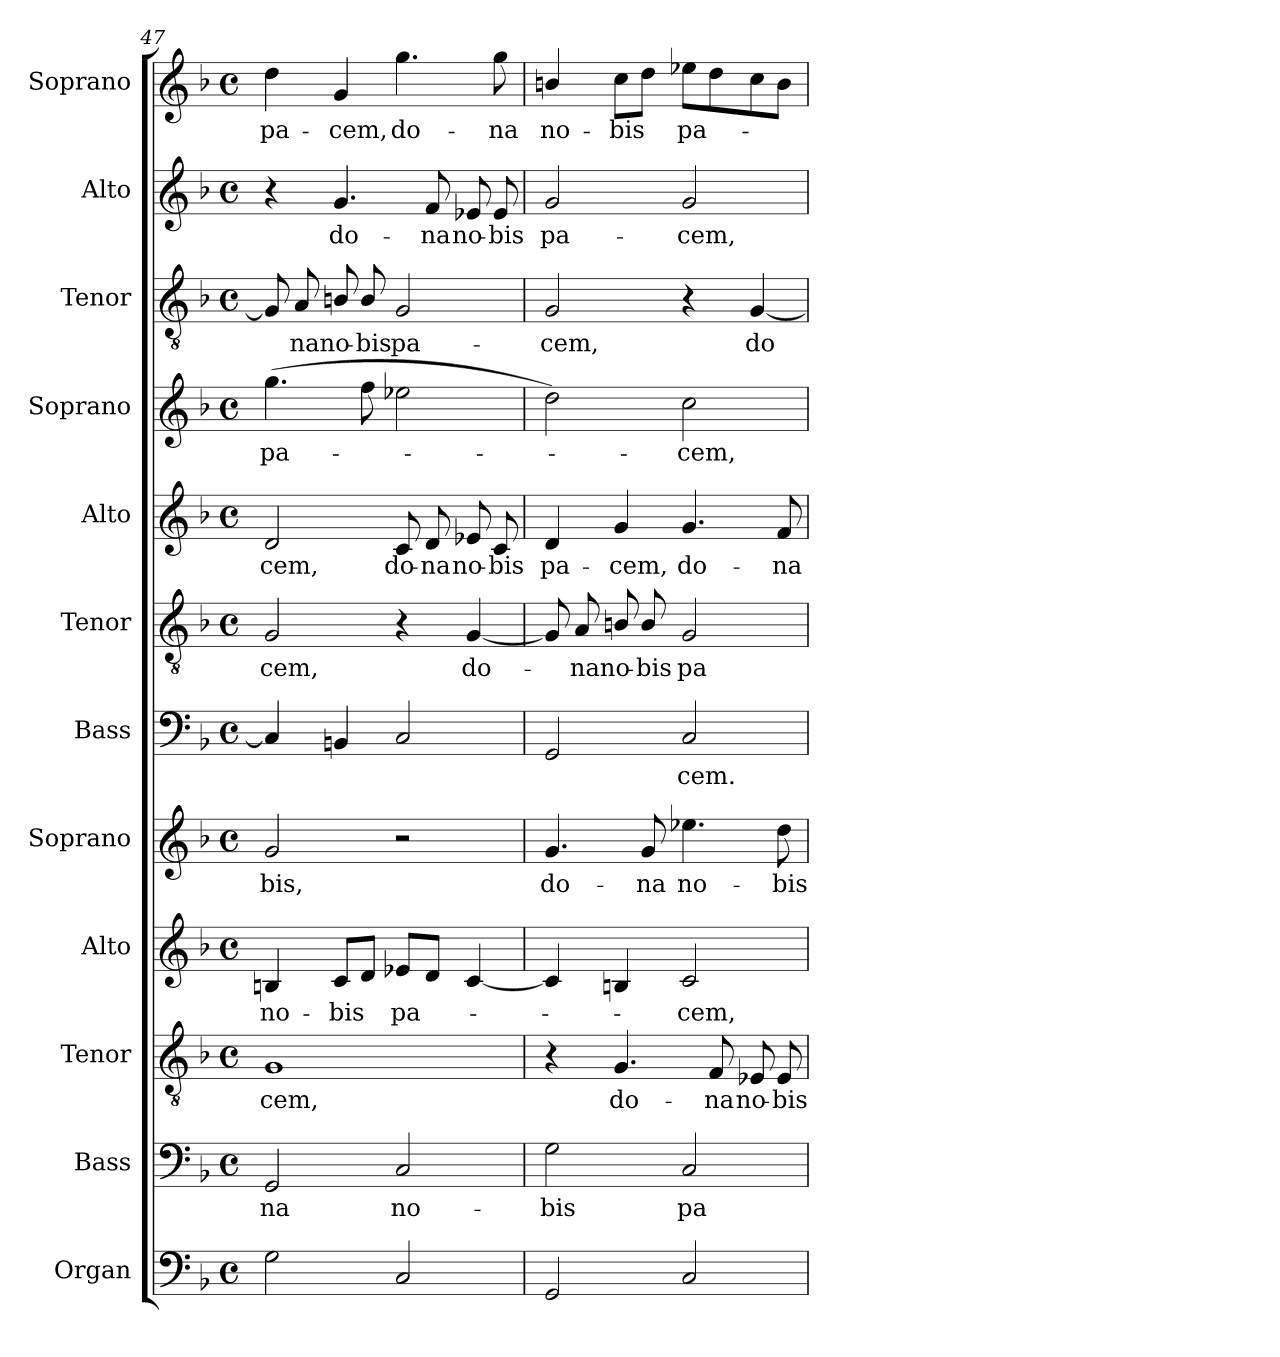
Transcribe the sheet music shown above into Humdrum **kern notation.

**kern	**kern	**text	**kern	**text	**kern	**text	**kern	**text	**kern	**text	**kern	**text	**kern	**text	**kern	**text	**kern	**text	**kern	**text	**kern	**text
*part12	*part11	*part11	*part10	*part10	*part9	*part9	*part8	*part8	*part7	*part7	*part6	*part6	*part5	*part5	*part4	*part4	*part3	*part3	*part2	*part2	*part1	*part1
*staff12	*staff11	*staff11	*staff10	*staff10	*staff9	*staff9	*staff8	*staff8	*staff7	*staff7	*staff6	*staff6	*staff5	*staff5	*staff4	*staff4	*staff3	*staff3	*staff2	*staff2	*staff1	*staff1
*I"Organ	*I"Bass	*	*I"Tenor	*	*I"Alto	*	*I"Soprano	*	*I"Bass	*	*I"Tenor	*	*I"Alto	*	*I"Soprano	*	*I"Tenor	*	*I"Alto	*	*I"Soprano	*
*I'Org.	*I'B.	*	*I'T.	*	*I'A.	*	*I'S.	*	*I'B.	*	*I'T.	*	*I'A.	*	*I'S.	*	*I'T.	*	*I'A.	*	*I'S.	*
!!LO:PB:g=z
*clefF4	*clefF4	*	*clefGv2	*	*clefG2	*	*clefG2	*	*clefF4	*	*clefGv2	*	*clefG2	*	*clefG2	*	*clefGv2	*	*clefG2	*	*clefG2	*
*	*	*	*ITrd7c12	*	*	*	*	*	*	*	*ITrd7c12	*	*	*	*	*	*ITrd7c12	*	*	*	*	*
*k[b-]	*k[b-]	*	*k[b-]	*	*k[b-]	*	*k[b-]	*	*k[b-]	*	*k[b-]	*	*k[b-]	*	*k[b-]	*	*k[b-]	*	*k[b-]	*	*k[b-]	*
*F:	*F:	*	*F:	*	*F:	*	*F:	*	*F:	*	*F:	*	*F:	*	*F:	*	*F:	*	*F:	*	*F:	*
*M4/4	*M4/4	*	*M4/4	*	*M4/4	*	*M4/4	*	*M4/4	*	*M4/4	*	*M4/4	*	*M4/4	*	*M4/4	*	*M4/4	*	*M4/4	*
*met(c)	*met(c)	*	*met(c)	*	*met(c)	*	*met(c)	*	*met(c)	*	*met(c)	*	*met(c)	*	*met(c)	*	*met(c)	*	*met(c)	*	*met(c)	*
=47	=47	=47	=47	=47	=47	=47	=47	=47	=47	=47	=47	=47	=47	=47	=47	=47	=47	=47	=47	=47	=47	=47
!	!	!LO:LY:b:color=#000000	!	!	!	!	!	!	!	!	!	!	!	!	!	!	!	!	!	!	!	!
!	!	!	!	!LO:LY:b:color=#000000	!	!	!	!	!	!	!	!	!	!	!	!	!	!	!	!	!	!
!	!	!	!	!	!	!LO:LY:b:color=#000000	!	!	!	!	!	!	!	!	!	!	!	!	!	!	!	!
!	!	!	!	!	!	!	!	!LO:LY:b:color=#000000	!	!	!	!	!	!	!	!	!	!	!	!	!	!
!	!	!	!	!	!	!	!	!	!	!	!	!LO:LY:b:color=#000000	!	!	!	!	!	!	!	!	!	!
!	!	!	!	!	!	!	!	!	!	!	!	!	!	!LO:LY:b:color=#000000	!	!	!	!	!	!	!	!
!	!	!	!	!	!	!	!	!	!	!	!	!	!	!	!	!LO:LY:b:color=#000000	!	!	!	!	!	!
!	!	!	!	!	!	!	!	!	!	!	!	!	!	!	!	!	!	!	!	!	!	!LO:LY:b:color=#000000
2Gi\	2GGi/	-na	1GGi	-cem,	4Bni/	no-	2gi/	-bis,	4Ci/]	.	2GGi/	-cem,	2di/	-cem,	(4.ggi\	pa-	8GGi/]	.	4r	.	4ddi\	pa-
!	!	!	!	!	!	!	!	!	!	!	!	!	!	!	!	!	!	!LO:LY:b:color=#000000	!	!	!	!
.	.	.	.	.	.	.	.	.	.	.	.	.	.	.	.	.	8AAi/	-na	.	.	.	.
!	!	!	!	!	!	!LO:LY:b:color=#000000	!	!	!	!	!	!	!	!	!	!	!	!	!	!	!	!
!	!	!	!	!	!	!	!	!	!	!	!	!	!	!	!	!	!	!LO:LY:b:color=#000000	!	!	!	!
!	!	!	!	!	!	!	!	!	!	!	!	!	!	!	!	!	!	!	!	!LO:LY:b:color=#000000	!	!
!	!	!	!	!	!	!	!	!	!	!	!	!	!	!	!	!	!	!	!	!	!	!LO:LY:b:color=#000000
.	.	.	.	.	8ci/L	-bis	.	.	4BBni/	.	.	.	.	.	.	.	8BBni/	no-	4.gi/	do-	4gi/	-cem,
!	!	!	!	!	!	!	!	!	!	!	!	!	!	!	!	!	!	!LO:LY:b:color=#000000	!	!	!	!
.	.	.	.	.	8di/J	.	.	.	.	.	.	.	.	.	8ffi\	.	8BBi/	-bis	.	.	.	.
!	!	!LO:LY:b:color=#000000	!	!	!	!	!	!	!	!	!	!	!	!	!	!	!	!	!	!	!	!
!	!	!	!	!	!	!LO:LY:b:color=#000000	!	!	!	!	!	!	!	!	!	!	!	!	!	!	!	!
!	!	!	!	!	!	!	!	!	!	!	!	!	!	!LO:LY:b:color=#000000	!	!	!	!	!	!	!	!
!	!	!	!	!	!	!	!	!	!	!	!	!	!	!	!	!	!	!LO:LY:b:color=#000000	!	!	!	!
!	!	!	!	!	!	!	!	!	!	!	!	!	!	!	!	!	!	!	!	!	!	!LO:LY:b:color=#000000
2Ci/	2Ci/	no-	.	.	8e-Xi/L	pa-	2r	.	2Ci/	.	4r	.	8ci/	do-	2ee-Xi\	.	2GGi/	pa-	.	.	4.ggi\	do-
!	!	!	!	!	!	!	!	!	!	!	!	!	!	!LO:LY:b:color=#000000	!	!	!	!	!	!	!	!
!	!	!	!	!	!	!	!	!	!	!	!	!	!	!	!	!	!	!	!	!LO:LY:b:color=#000000	!	!
.	.	.	.	.	8di/J	.	.	.	.	.	.	.	8di/	-na	.	.	.	.	8fi/	-na	.	.
!	!	!	!	!	!	!	!	!	!	!	!	!LO:LY:b:color=#000000	!	!	!	!	!	!	!	!	!	!
!	!	!	!	!	!	!	!	!	!	!	!	!	!	!LO:LY:b:color=#000000	!	!	!	!	!	!	!	!
!	!	!	!	!	!	!	!	!	!	!	!	!	!	!	!	!	!	!	!	!LO:LY:b:color=#000000	!	!
.	.	.	.	.	[<4ci/	.	.	.	.	.	[<4GGi/	do-	8e-Xi/	no-	.	.	.	.	8e-Xi/	no-	.	.
!	!	!	!	!	!	!	!	!	!	!	!	!	!	!LO:LY:b:color=#000000	!	!	!	!	!	!	!	!
!	!	!	!	!	!	!	!	!	!	!	!	!	!	!	!	!	!	!	!	!LO:LY:b:color=#000000	!	!
!	!	!	!	!	!	!	!	!	!	!	!	!	!	!	!	!	!	!	!	!	!	!LO:LY:b:color=#000000
.	.	.	.	.	.	.	.	.	.	.	.	.	8ci/	-bis	.	.	.	.	8e-i/	-bis	8ggi\	-na
=48	=48	=48	=48	=48	=48	=48	=48	=48	=48	=48	=48	=48	=48	=48	=48	=48	=48	=48	=48	=48	=48	=48
!	!	!LO:LY:b:color=#000000	!	!	!	!	!	!	!	!	!	!	!	!	!	!	!	!	!	!	!	!
!	!	!	!	!	!	!	!	!LO:LY:b:color=#000000	!	!	!	!	!	!	!	!	!	!	!	!	!	!
!	!	!	!	!	!	!	!	!	!	!	!	!	!	!LO:LY:b:color=#000000	!	!	!	!	!	!	!	!
!	!	!	!	!	!	!	!	!	!	!	!	!	!	!	!	!	!	!LO:LY:b:color=#000000	!	!	!	!
!	!	!	!	!	!	!	!	!	!	!	!	!	!	!	!	!	!	!	!	!LO:LY:b:color=#000000	!	!
!	!	!	!	!	!	!	!	!	!	!	!	!	!	!	!	!	!	!	!	!	!	!LO:LY:b:color=#000000
2GGi/	2Gi\	-bis	4r	.	4ci/]	.	4.gi/	do-	2GGi/	.	8GGi/]	.	4di/	pa-	2ddi\)	.	2GGi/	-cem,	2gi/	pa-	4bni/	no-
!	!	!	!	!	!	!	!	!	!	!	!	!LO:LY:b:color=#000000	!	!	!	!	!	!	!	!	!	!
.	.	.	.	.	.	.	.	.	.	.	8AAi/	-na	.	.	.	.	.	.	.	.	.	.
!	!	!	!	!LO:LY:b:color=#000000	!	!	!	!	!	!	!	!	!	!	!	!	!	!	!	!	!	!
!	!	!	!	!	!	!	!	!	!	!	!	!LO:LY:b:color=#000000	!	!	!	!	!	!	!	!	!	!
!	!	!	!	!	!	!	!	!	!	!	!	!	!	!LO:LY:b:color=#000000	!	!	!	!	!	!	!	!
!	!	!	!	!	!	!	!	!	!	!	!	!	!	!	!	!	!	!	!	!	!	!LO:LY:b:color=#000000
.	.	.	4.GGi/	do-	4Bni/	.	.	.	.	.	8BBni/	no-	4gi/	-cem,	.	.	.	.	.	.	8cci\L	-bis
!	!	!	!	!	!	!	!	!LO:LY:b:color=#000000	!	!	!	!	!	!	!	!	!	!	!	!	!	!
!	!	!	!	!	!	!	!	!	!	!	!	!LO:LY:b:color=#000000	!	!	!	!	!	!	!	!	!	!
.	.	.	.	.	.	.	8gi/	-na	.	.	8BBi/	-bis	.	.	.	.	.	.	.	.	8ddi\J	.
!	!	!LO:LY:b:color=#000000	!	!	!	!	!	!	!	!	!	!	!	!	!	!	!	!	!	!	!	!
!	!	!	!	!	!	!LO:LY:b:color=#000000	!	!	!	!	!	!	!	!	!	!	!	!	!	!	!	!
!	!	!	!	!	!	!	!	!LO:LY:b:color=#000000	!	!	!	!	!	!	!	!	!	!	!	!	!	!
!	!	!	!	!	!	!	!	!	!	!LO:LY:b:color=#000000	!	!	!	!	!	!	!	!	!	!	!	!
!	!	!	!	!	!	!	!	!	!	!	!	!LO:LY:b:color=#000000	!	!	!	!	!	!	!	!	!	!
!	!	!	!	!	!	!	!	!	!	!	!	!	!	!LO:LY:b:color=#000000	!	!	!	!	!	!	!	!
!	!	!	!	!	!	!	!	!	!	!	!	!	!	!	!	!LO:LY:b:color=#000000	!	!	!	!	!	!
!	!	!	!	!	!	!	!	!	!	!	!	!	!	!	!	!	!	!	!	!LO:LY:b:color=#000000	!	!
!	!	!	!	!	!	!	!	!	!	!	!	!	!	!	!	!	!	!	!	!	!	!LO:LY:b:color=#000000
2Ci/	2Ci/	pa-	.	.	2ci/	-cem,	4.ee-Xi\	no-	2Ci/	-cem.	2GGi/	pa-	4.gi/	do-	2cci\	-cem,	4r	.	2gi/	-cem,	8ee-Xi\L	pa-
!	!	!	!	!LO:LY:b:color=#000000	!	!	!	!	!	!	!	!	!	!	!	!	!	!	!	!	!	!
.	.	.	8FFi/	-na	.	.	.	.	.	.	.	.	.	.	.	.	.	.	.	.	8ddi\	.
!	!	!	!	!LO:LY:b:color=#000000	!	!	!	!	!	!	!	!	!	!	!	!	!	!	!	!	!	!
!	!	!	!	!	!	!	!	!	!	!	!	!	!	!	!	!	!	!LO:LY:b:color=#000000	!	!	!	!
.	.	.	8EE-Xi/	no-	.	.	.	.	.	.	.	.	.	.	.	.	[<4GGi/	do-	.	.	8cci\	.
!	!	!	!	!LO:LY:b:color=#000000	!	!	!	!	!	!	!	!	!	!	!	!	!	!	!	!	!	!
!	!	!	!	!	!	!	!	!LO:LY:b:color=#000000	!	!	!	!	!	!	!	!	!	!	!	!	!	!
!	!	!	!	!	!	!	!	!	!	!	!	!	!	!LO:LY:b:color=#000000	!	!	!	!	!	!	!	!
.	.	.	8EE-i/	-bis	.	.	8ddi\	-bis	.	.	.	.	8fi/	-na	.	.	.	.	.	.	8bi\J	.
=	=	=	=	=	=	=	=	=	=	=	=	=	=	=	=	=	=	=	=	=	=	=
*-	*-	*-	*-	*-	*-	*-	*-	*-	*-	*-	*-	*-	*-	*-	*-	*-	*-	*-	*-	*-	*-	*-
